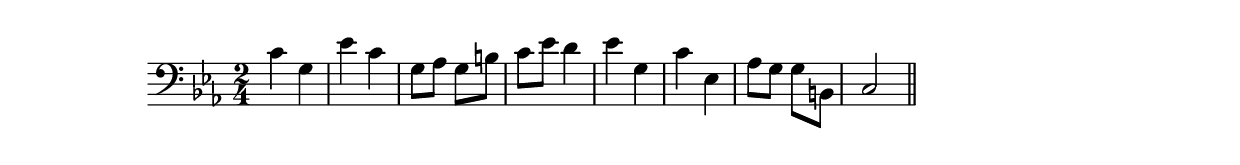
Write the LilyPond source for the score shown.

\version "2.14.0"
%{\header {
  composer = "G.A. Wedge"
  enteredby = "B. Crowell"
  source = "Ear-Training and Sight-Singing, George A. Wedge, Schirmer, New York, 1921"
}%}
\score{{\key c \minor
\time 2/4
%{\tempo 4=100
%}\clef bass
\relative c' {
  c4 g | es' c | g8 as g b | c8 es d4 | es4 g, | c es, | as8 g g b, | c2 
  \bar "||"
}

}}